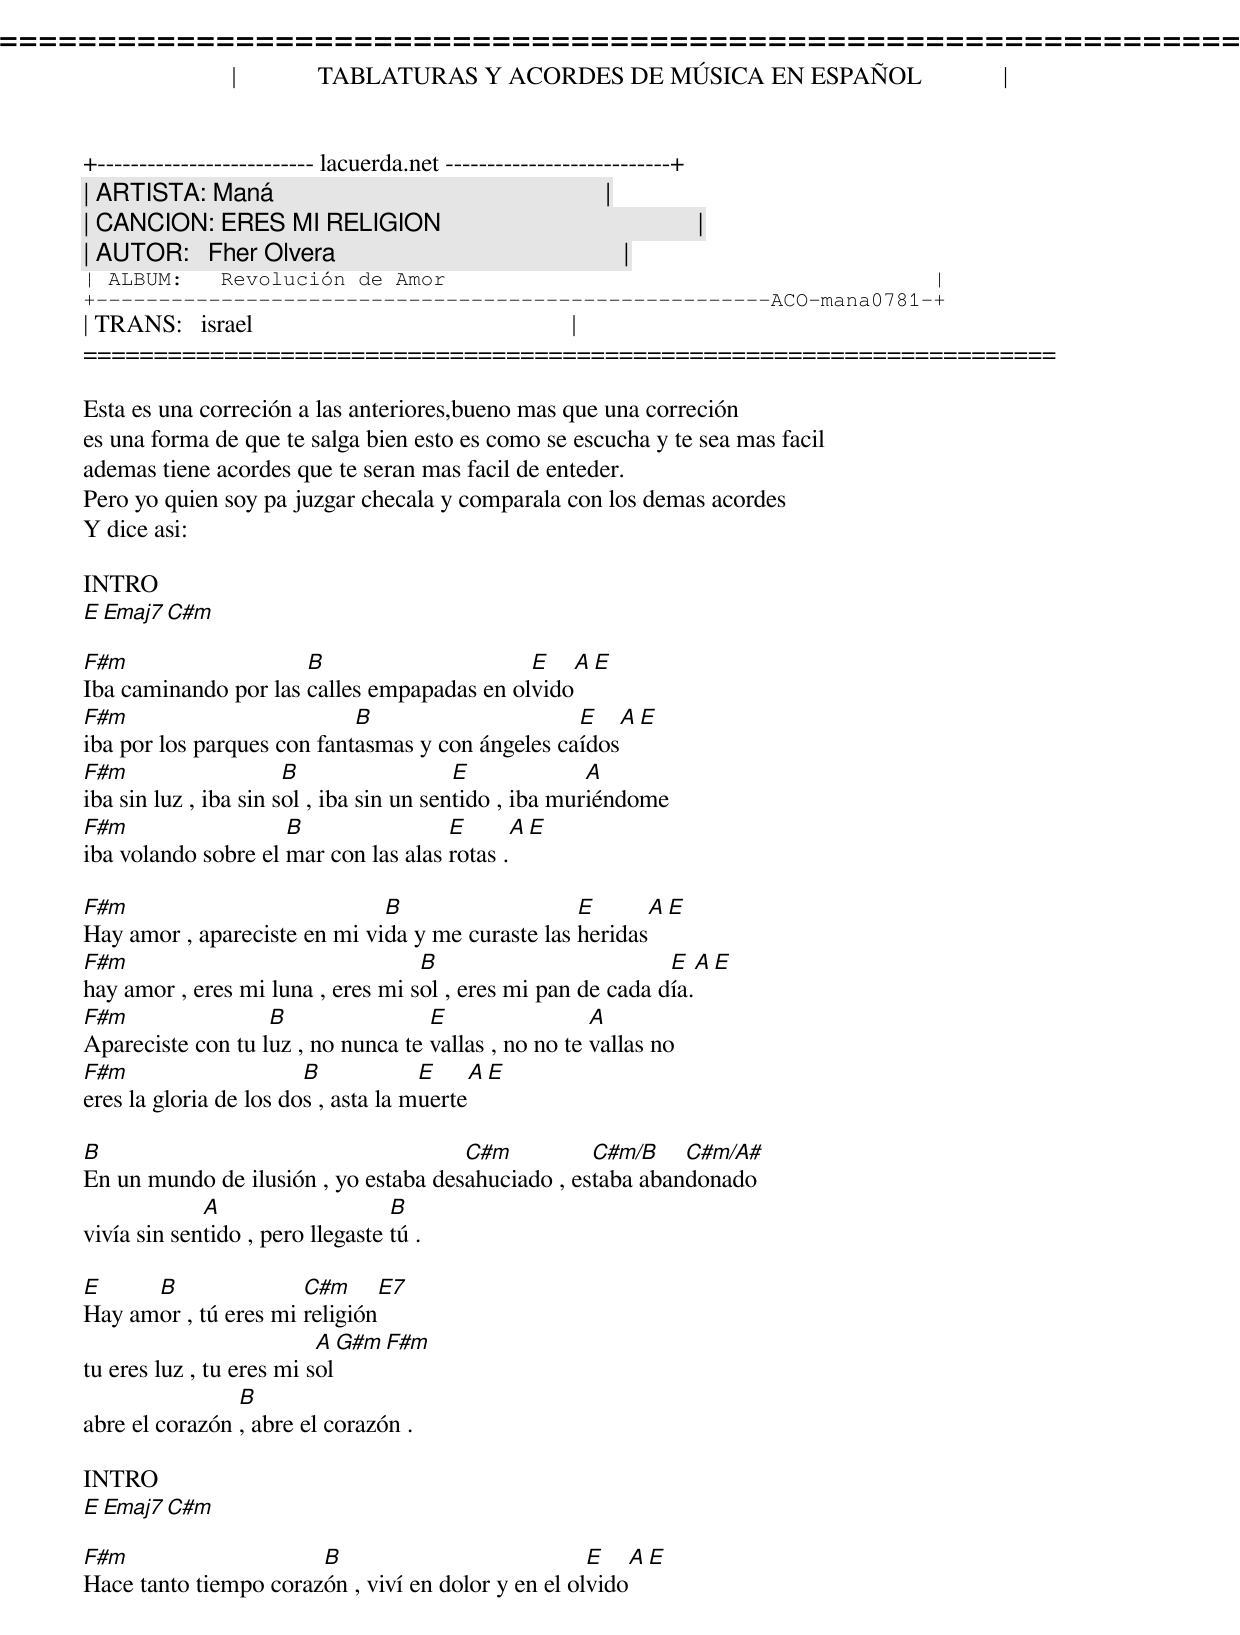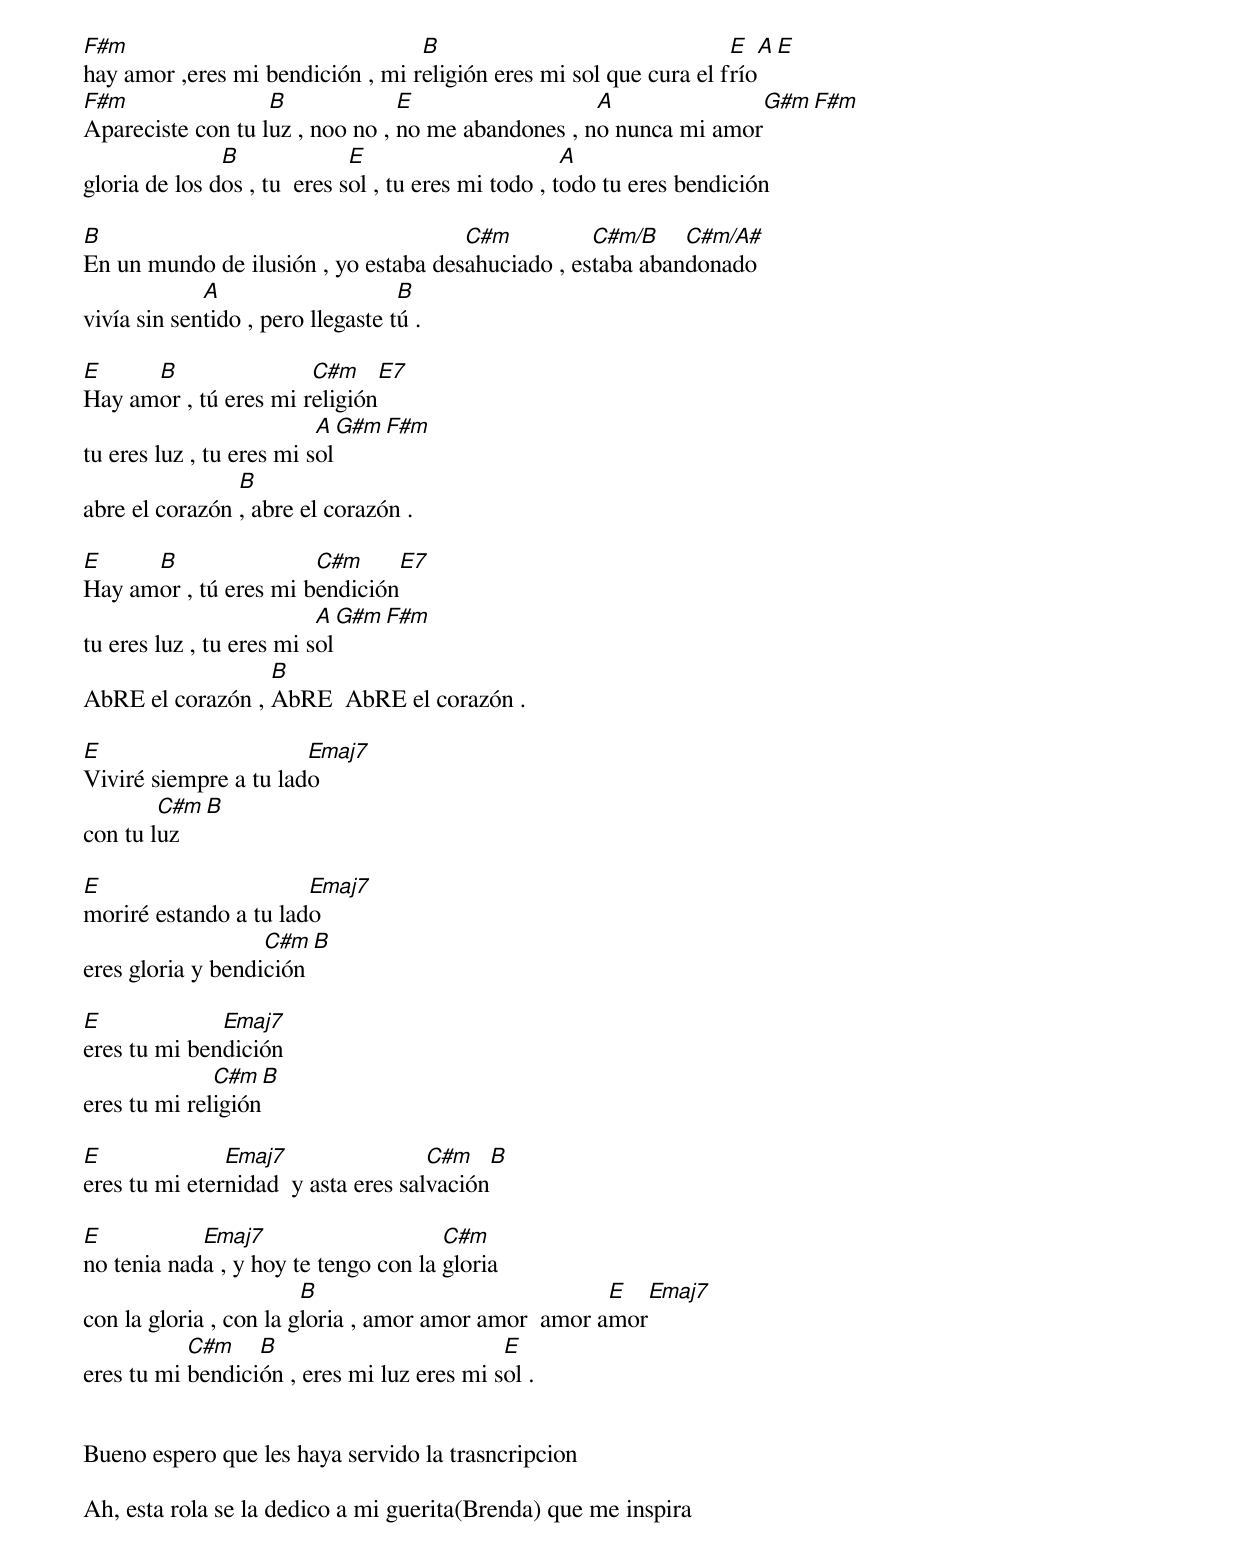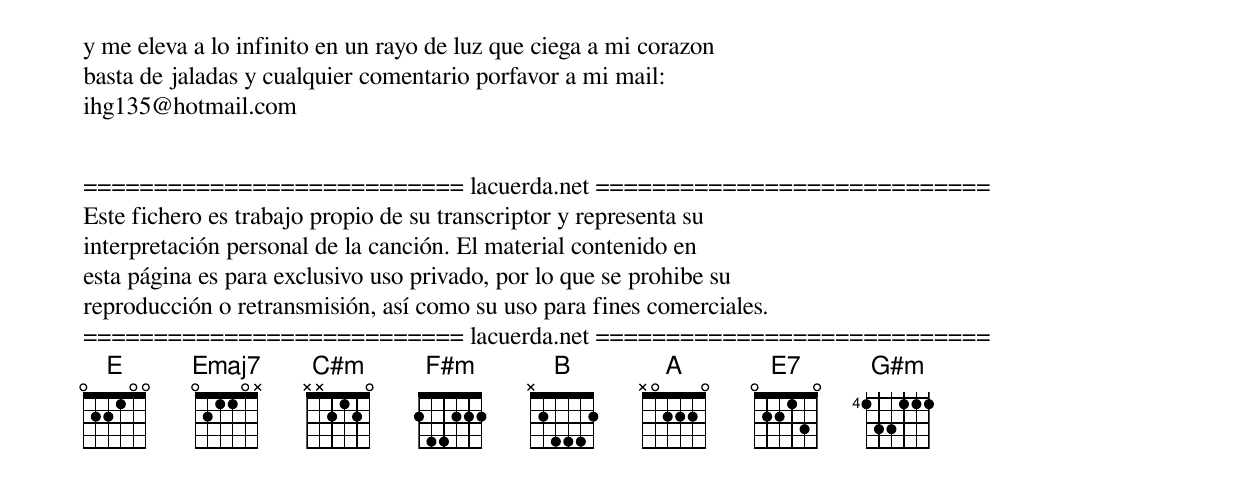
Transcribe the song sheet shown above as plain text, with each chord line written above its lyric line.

=====================================================================
|             TABLATURAS Y ACORDES DE MÚSICA EN ESPAÑOL             |
+-------------------------- lacuerda.net ---------------------------+
| ARTISTA: Maná                                                     |
| CANCION: ERES MI RELIGION                                         |
| AUTOR:   Fher Olvera                                              |
| ALBUM:   Revolución de Amor                                       |
+------------------------------------------------------ACO-mana0781-+
| TRANS:   israel                                                   |
=====================================================================

Esta es una correción a las anteriores,bueno mas que una correción
es una forma de que te salga bien esto es como se escucha y te sea mas facil
ademas tiene acordes que te seran mas facil de enteder.
Pero yo quien soy pa juzgar checala y comparala con los demas acordes
Y dice asi:

INTRO
E  Emaj7  C#m

F#m                   B                     E     A   E
Iba caminando por las calles empapadas en olvido
F#m                         B                     E      A  E
iba por los parques con fantasmas y con ángeles caídos
F#m                    B                  E             A
iba sin luz , iba sin sol , iba sin un sentido , iba muriéndome
F#m                  B                E       A   E
iba volando sobre el mar con las alas rotas .

F#m                           B                   E        A   E
Hay amor , apareciste en mi vida y me curaste las heridas
F#m                                B                         E    A  E
hay amor , eres mi luna , eres mi sol , eres mi pan de cada día.
F#m                B                E                 A
Apareciste con tu luz , no nunca te vallas , no no te vallas no
F#m                     B            E       A   E
eres la gloria de los dos , asta la muerte

B                                     C#m          C#m/B    C#m/A#
En un mundo de ilusión , yo estaba desahuciado , estaba abandonado
             A                    B
vivía sin sentido , pero llegaste tú .

E     B               C#m          E7
Hay amor , tú eres mi religión
                          A      G#m   F#m
tu eres luz , tu eres mi sol
                B
abre el corazón , abre el corazón .

INTRO
E  Emaj7  C#m

F#m                    B                            E       A   E
Hace tanto tiempo corazón , viví en dolor y en el olvido
F#m                               B                                E    A   E
hay amor ,eres mi bendición , mi religión eres mi sol que cura el frío
F#m                B             E                  A               G#m   F#m
Apareciste con tu luz , noo no , no me abandones , no nunca mi amor
               B              E                       A
gloria de los dos , tu  eres sol , tu eres mi todo , todo tu eres bendición

B                                     C#m          C#m/B    C#m/A#
En un mundo de ilusión , yo estaba desahuciado , estaba abandonado
             A                     B
vivía sin sentido , pero llegaste tú .

E     B                C#m       E7
Hay amor , tú eres mi religión
                          A    G#m   F#m
tu eres luz , tu eres mi sol
                B
abre el corazón , abre el corazón .

E     B                C#m       E7
Hay amor , tú eres mi bendición
                          A   G#m   F#m
tu eres luz , tu eres mi sol
                  B
AbRE el corazón , AbRE  AbRE el corazón .

E                      Emaj7
Viviré siempre a tu lado
        C#m   B
con tu luz

E                      Emaj7
moriré estando a tu lado
                   C#m    B
eres gloria y bendición

E             Emaj7
eres tu mi bendición
              C#m     B
eres tu mi religión

E              Emaj7                 C#m      B
eres tu mi eternidad  y asta eres salvación

E           Emaj7                     C#m
no tenia nada , y hoy te tengo con la gloria
                        B                             E    Emaj7
con la gloria , con la gloria , amor amor amor  amor amor
           C#m    B                         E
eres tu mi bendición , eres mi luz eres mi sol .

C#m/B: 746454
C#m/A#: 644654
Emaj7: 0211

Bueno espero que les haya servido la trasncripcion

Ah, esta rola se la dedico a mi guerita(Brenda) que me inspira
y me eleva a lo infinito en un rayo de luz que ciega a mi corazon
basta de jaladas y cualquier comentario porfavor a mi mail:
ihg135@hotmail.com


=========================== lacuerda.net ============================
Este fichero es trabajo propio de su transcriptor y representa su
interpretación personal de la canción. El material contenido en
esta página es para exclusivo uso privado, por lo que se prohibe su
reproducción o retransmisión, así como su uso para fines comerciales.
=========================== lacuerda.net ============================
